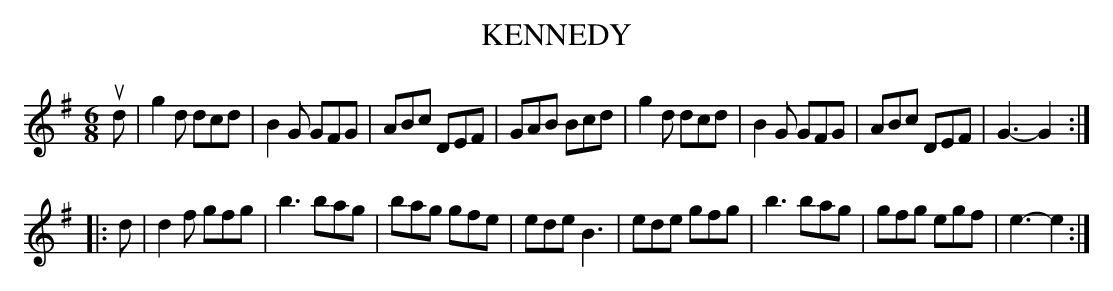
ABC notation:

X:1
T: KENNEDY
M: 6/8
L: 1/8
K: G
ud |\
g2d dcd | B2G GFG | ABc DEF | GAB Bcd |\
g2d dcd | B2G GFG | ABc DEF | G3- G2 :|
|: d |\
d2f gfg | b3 bag | bag gfe | ede B3 |\
ede gfg | b3 bag | gfg egf | e3- e2 :|
